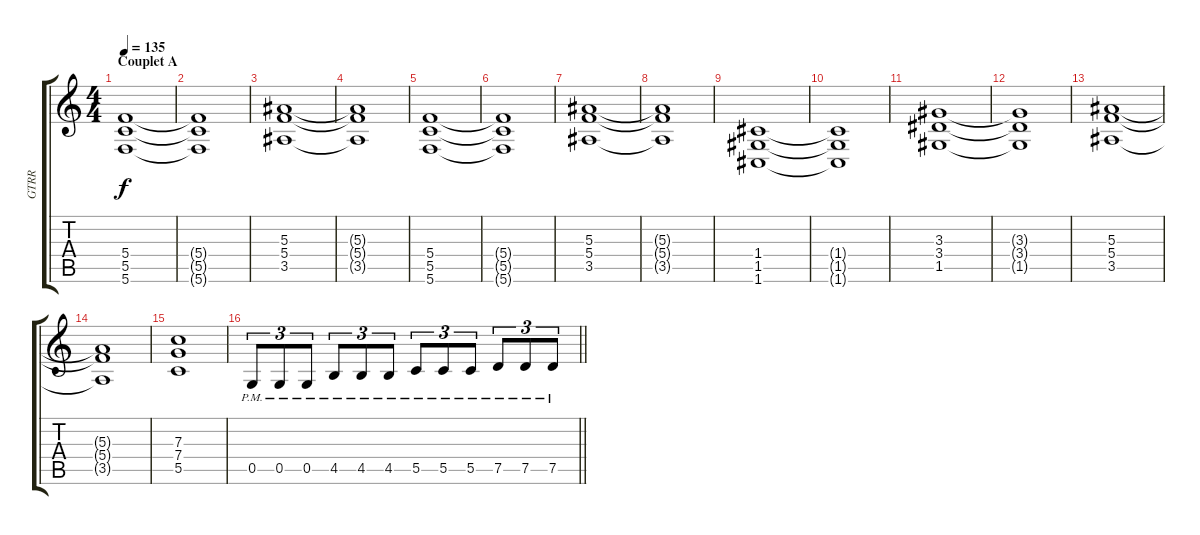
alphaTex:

\track ("GTRR" "GTRR") {instrument distortionguitar}
\staff {score tabs}
\tuning (D4 A3 F3 C3 G2 C2) {hide}
\ts (4 4)
\section ("" "Couplet A")
\tempo 135
\clef g2
\ks c
(5.4 5.5 5.6).1{dy f} |
(5.4{t} 5.5{t} 5.6{t}).1 |
(5.3 5.4 3.5).1 |
(5.3{t} 5.4{t} 3.5{t}).1 |
(5.4 5.5 5.6).1 |
(5.4{t} 5.5{t} 5.6{t}).1 |
(5.3 5.4 3.5).1 |
(5.3{t} 5.4{t} 3.5{t}).1 |
(1.4 1.5 1.6).1 |
(1.4{t} 1.5{t} 1.6{t}).1 |
(3.3 3.4 1.5).1 |
(3.3{t} 3.4{t} 1.5{t}).1 |
(5.3 5.4 3.5).1 |
(5.3{t} 5.4{t} 3.5{t}).1 |
(7.3 7.4 5.5).1 |
\barLineRight lightlight
0.5{pm}.8{tu (3 2)} 0.5{pm}.8{tu (3 2)} 0.5{pm}.8{tu (3 2)} 4.5{pm}.8{tu (3 2)} 4.5{pm}.8{tu (3 2)} 4.5{pm}.8{tu (3 2)} 5.5{pm}.8{tu (3 2)} 5.5{pm}.8{tu (3 2)} 5.5{pm}.8{tu (3 2)} 7.5{pm}.8{tu (3 2)} 7.5{pm}.8{tu (3 2)} 7.5{pm}.8{tu (3 2)}
